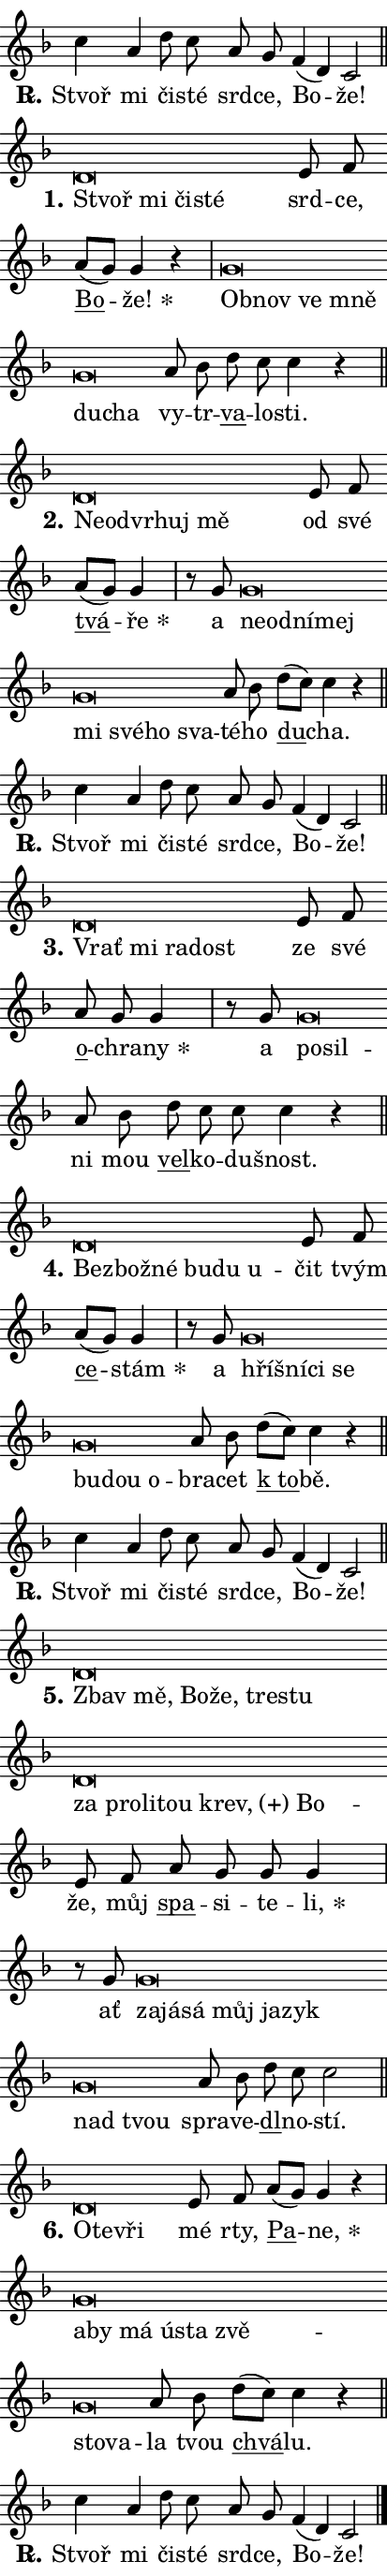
\version "2.24.0"
\header { tagline = "" }
\paper {
  indent = 0\cm
  top-margin = 0\cm
  right-margin = 0\cm
  bottom-margin = 0\cm
  left-margin = 0\cm
  paper-width = 7\cm
  page-breaking = #ly:one-page-breaking
  system-system-spacing.basic-distance = #11
  score-system-spacing.basic-distance = #11
  ragged-last = ##f
}


%% Author: Thomas Morley
%% https://lists.gnu.org/archive/html/lilypond-user/2020-05/msg00002.html
#(define (line-position grob)
"Returns position of @var[grob} in current system:
   @code{'start}, if at first time-step
   @code{'end}, if at last time-step
   @code{'middle} otherwise
"
  (let* ((col (ly:item-get-column grob))
         (ln (ly:grob-object col 'left-neighbor))
         (rn (ly:grob-object col 'right-neighbor))
         (col-to-check-left (if (ly:grob? ln) ln col))
         (col-to-check-right (if (ly:grob? rn) rn col))
         (break-dir-left
           (and
             (ly:grob-property col-to-check-left 'non-musical #f)
             (ly:item-break-dir col-to-check-left)))
         (break-dir-right
           (and
             (ly:grob-property col-to-check-right 'non-musical #f)
             (ly:item-break-dir col-to-check-right))))
        (cond ((eqv? 1 break-dir-left) 'start)
              ((eqv? -1 break-dir-right) 'end)
              (else 'middle))))

#(define (tranparent-at-line-position vctor)
  (lambda (grob)
  "Relying on @code{line-position} select the relevant enry from @var{vctor}.
Used to determine transparency,"
    (case (line-position grob)
      ((end) (not (vector-ref vctor 0)))
      ((middle) (not (vector-ref vctor 1)))
      ((start) (not (vector-ref vctor 2))))))

noteHeadBreakVisibility =
#(define-music-function (break-visibility)(vector?)
"Makes @code{NoteHead}s transparent relying on @var{break-visibility}"
#{
  \override NoteHead.transparent =
    #(tranparent-at-line-position break-visibility)
#})

#(define delete-ledgers-for-transparent-note-heads
  (lambda (grob)
    "Reads whether a @code{NoteHead} is transparent.
If so this @code{NoteHead} is removed from @code{'note-heads} from
@var{grob}, which is supposed to be @code{LedgerLineSpanner}.
As a result ledgers are not printed for this @code{NoteHead}"
    (let* ((nhds-array (ly:grob-object grob 'note-heads))
           (nhds-list
             (if (ly:grob-array? nhds-array)
                 (ly:grob-array->list nhds-array)
                 '()))
           ;; Relies on the transparent-property being done before
           ;; Staff.LedgerLineSpanner.after-line-breaking is executed.
           ;; This is fragile ...
           (to-keep
             (remove
               (lambda (nhd)
                 (ly:grob-property nhd 'transparent #f))
               nhds-list)))
      ;; TODO find a better method to iterate over grob-arrays, similiar
      ;; to filter/remove etc for lists
      ;; For now rebuilt from scratch
      (set! (ly:grob-object grob 'note-heads)  '())
      (for-each
        (lambda (nhd)
          (ly:pointer-group-interface::add-grob grob 'note-heads nhd))
        to-keep))))

hideNotes = {
  \noteHeadBreakVisibility #begin-of-line-visible
}
unHideNotes = {
  \noteHeadBreakVisibility #all-visible
}

% work-around for resetting accidentals
% https://lilypond.org/doc/v2.23/Documentation/notation/displaying-rhythms#unmetered-music
cadenzaMeasure = {
  \cadenzaOff
  \partial 1024 s1024
  \cadenzaOn
}

#(define-markup-command (accent layout props text) (markup?)
  "Underline accented syllable"
  (interpret-markup layout props
    #{\markup \override #'(offset . 4.3) \underline { #text }#}))

responsum = \markup \concat {
  "R" \hspace #-1.05 \path #0.1 #'((moveto 0 0.07) (lineto 0.9 0.8)) \hspace #0.05 "."
}

\layout {
    \context {
        \Staff
        \remove "Time_signature_engraver"
        \override LedgerLineSpanner.after-line-breaking = #delete-ledgers-for-transparent-note-heads
    }
    \context {
        \Voice {
            \override NoteHead.output-attributes = #'((class . "notehead"))
            \override Hairpin.height = #0.55
        }
    }
    \context {
        \Lyrics {
            \override StanzaNumber.output-attributes = #'((class . "stanzanumber"))
            \override LyricSpace.minimum-distance = #0.9
            \override LyricText.font-name = #"TeX Gyre Schola"
            \override LyricText.font-size = 1
            \override StanzaNumber.font-name = #"TeX Gyre Schola Bold"
            \override StanzaNumber.font-size = 1
        }
    }
}

% magnetic-lyrics.ily
%
%   written by
%     Jean Abou Samra <jean@abou-samra.fr>
%     Werner Lemberg <wl@gnu.org>
%
%   adapted by
%     Jiri Hon <jiri.hon@gmail.com>
%
% Version 2022-Apr-15

% https://www.mail-archive.com/lilypond-user@gnu.org/msg149350.html

#(define (Left_hyphen_pointer_engraver context)
   "Collect syllable-hyphen-syllable occurrences in lyrics and store
them in properties.  This engraver only looks to the left.  For
example, if the lyrics input is @code{foo -- bar}, it does the
following.

@itemize @bullet
@item
Set the @code{text} property of the @code{LyricHyphen} grob between
@q{foo} and @q{bar} to @code{foo}.

@item
Set the @code{left-hyphen} property of the @code{LyricText} grob with
text @q{foo} to the @code{LyricHyphen} grob between @q{foo} and
@q{bar}.
@end itemize

Use this auxiliary engraver in combination with the
@code{lyric-@/text::@/apply-@/magnetic-@/offset!} hook."
   (let ((hyphen #f)
         (text #f))
     (make-engraver
      (acknowledgers
       ((lyric-syllable-interface engraver grob source-engraver)
        (set! text grob)))
      (end-acknowledgers
       ((lyric-hyphen-interface engraver grob source-engraver)
        ;(when (not (grob::has-interface grob 'lyric-space-interface))
          (set! hyphen grob)));)
      ((stop-translation-timestep engraver)
       (when (and text hyphen)
         (ly:grob-set-object! text 'left-hyphen hyphen))
       (set! text #f)
       (set! hyphen #f)))))

#(define (lyric-text::apply-magnetic-offset! grob)
   "If the space between two syllables is less than the value in
property @code{LyricText@/.details@/.squash-threshold}, move the right
syllable to the left so that it gets concatenated with the left
syllable.

Use this function as a hook for
@code{LyricText@/.after-@/line-@/breaking} if the
@code{Left_@/hyphen_@/pointer_@/engraver} is active."
   (let ((hyphen (ly:grob-object grob 'left-hyphen #f)))
     (when hyphen
       (let ((left-text (ly:spanner-bound hyphen LEFT)))
         (when (grob::has-interface left-text 'lyric-syllable-interface)
           (let* ((common (ly:grob-common-refpoint grob left-text X))
                  (this-x-ext (ly:grob-extent grob common X))
                  (left-x-ext
                   (begin
                     ;; Trigger magnetism for left-text.
                     (ly:grob-property left-text 'after-line-breaking)
                     (ly:grob-extent left-text common X)))
                  ;; `delta` is the gap width between two syllables.
                  (delta (- (interval-start this-x-ext)
                            (interval-end left-x-ext)))
                  (details (ly:grob-property grob 'details))
                  (threshold (assoc-get 'squash-threshold details 0.2)))
             (when (< delta threshold)
               (let* (;; We have to manipulate the input text so that
                      ;; ligatures crossing syllable boundaries are not
                      ;; disabled.  For languages based on the Latin
                      ;; script this is essentially a beautification.
                      ;; However, for non-Western scripts it can be a
                      ;; necessity.
                      (lt (ly:grob-property left-text 'text))
                      (rt (ly:grob-property grob 'text))
                      (is-space (grob::has-interface hyphen 'lyric-space-interface))
                      (space (if is-space " " ""))
                      (space-markup (grob-interpret-markup grob " "))
                      (space-size (interval-length (ly:stencil-extent space-markup X)))
                      (extra-delta (if is-space space-size 0))
                      ;; Append new syllable.
                      (ltrt-space (if (and (string? lt) (string? rt))
                                (string-append lt space rt)
                                (make-concat-markup (list lt space rt))))
                      ;; Right-align `ltrt` to the right side.
                      (ltrt-space-markup (grob-interpret-markup
                               grob
                               (make-translate-markup
                                (cons (interval-length this-x-ext) 0)
                                (make-right-align-markup ltrt-space)))))
                 (begin
                   ;; Don't print `left-text`.
                   (ly:grob-set-property! left-text 'stencil #f)
                   ;; Set text and stencil (which holds all collected
                   ;; syllables so far) and shift it to the left.
                   (ly:grob-set-property! grob 'text ltrt-space)
                   (ly:grob-set-property! grob 'stencil ltrt-space-markup)
                   (ly:grob-translate-axis! grob (- (- delta extra-delta)) X))))))))))


#(define (lyric-hyphen::displace-bounds-first grob)
   ;; Make very sure this callback isn't triggered too early.
   (let ((left (ly:spanner-bound grob LEFT))
         (right (ly:spanner-bound grob RIGHT)))
     (ly:grob-property left 'after-line-breaking)
     (ly:grob-property right 'after-line-breaking)
     (ly:lyric-hyphen::print grob)))

squashThreshold = #0.4

\layout {
  \context {
    \Lyrics
    \consists #Left_hyphen_pointer_engraver
    \override LyricText.after-line-breaking =
      #lyric-text::apply-magnetic-offset!
    \override LyricHyphen.stencil = #lyric-hyphen::displace-bounds-first
    \override LyricText.details.squash-threshold = \squashThreshold
    \override LyricHyphen.minimum-distance = 0
    \override LyricHyphen.minimum-length = \squashThreshold
  }
}

squash = \override LyricText.details.squash-threshold = 9999
unSquash = \override LyricText.details.squash-threshold = \squashThreshold

left = \override LyricText.self-alignment-X = #LEFT
unLeft = \revert LyricText.self-alignment-X

starOffset = #(lambda (grob) 
                (let ((x_offset (ly:self-alignment-interface::aligned-on-x-parent grob)))
                  (if (= x_offset 0) 0 (+ x_offset 1.2))))

star = #(define-music-function (syllable)(string?)
"Append star separator at the end of a syllable"
#{
  \once \override LyricText.X-offset = #starOffset
  \lyricmode { \markup {
    #syllable
    \override #'((font-name . "TeX Gyre Schola Bold")) \hspace #0.2 \lower #0.65 \larger "*"
  } }
#})

starAccent = #(define-music-function (syllable)(string?)
"Append star separator at the end of a syllable and make accent"
#{
  \once \override LyricText.X-offset = #starOffset
  \lyricmode { \markup {
    \accent #syllable
    \override #'((font-name . "TeX Gyre Schola Bold")) \hspace #0.2 \lower #0.65 \larger "*"
  } }
#})

breath = #(define-music-function (syllable)(string?)
"Append breathing indicator at the end of a syllable"
#{
  \lyricmode { \markup { #syllable "+" } }
#})

optionalBreath = #(define-music-function (syllable)(string?)
"Append optional breathing indicator at the end of a syllable"
#{
  \lyricmode { \markup { #syllable "(+)" } }
#})


\score {
    <<
        \new Voice = "melody" { \cadenzaOn \key f \major \relative { c''4 a d8 c a g \bar "" f4( d) c2 \cadenzaMeasure \bar "||" \break } }
        \new Lyrics \lyricsto "melody" { \lyricmode { \set stanza = \responsum
Stvoř mi či -- sté srd -- ce, Bo -- že! } }
    >>
    \layout {}
}

\score {
    <<
        \new Voice = "melody" { \cadenzaOn \key f \major \relative { d'\breve*1/16 \hideNotes \breve*1/16 \bar "" \breve*1/16 \breve*1/16 \bar "" \unHideNotes e8 f \bar "" a[( g)] g4 r \cadenzaMeasure \bar "|" g\breve*1/16 \hideNotes \breve*1/16 \bar "" \breve*1/16 \bar "" \breve*1/16 \bar "" \breve*1/16 \breve*1/16 \bar "" \unHideNotes a8 bes \bar "" d c c4 r \cadenzaMeasure \bar "||" \break } }
        \new Lyrics \lyricsto "melody" { \lyricmode { \set stanza = "1."
\left Stvoř \squash mi či -- sté \unLeft \unSquash srd -- ce, \markup \accent Bo -- \star že! \left Ob -- \squash nov ve mně du -- cha \unLeft \unSquash vy -- tr -- \markup \accent va -- lo -- sti. } }
    >>
    \layout {}
}

\score {
    <<
        \new Voice = "melody" { \cadenzaOn \key f \major \relative { d'\breve*1/16 \hideNotes \breve*1/16 \bar "" \breve*1/16 \bar "" \breve*1/16 \breve*1/16 \bar "" \unHideNotes e8 f \bar "" a[( g)] g4 \cadenzaMeasure \bar "|" r8 g8 g\breve*1/16 \hideNotes \breve*1/16 \bar "" \breve*1/16 \bar "" \breve*1/16 \bar "" \breve*1/16 \bar "" \breve*1/16 \bar "" \breve*1/16 \breve*1/16 \bar "" \unHideNotes a8 bes \bar "" d[( c)] c4 r \cadenzaMeasure \bar "||" \break } }
        \new Lyrics \lyricsto "melody" { \lyricmode { \set stanza = "2."
\left Ne -- \squash od -- vr -- huj mě \unLeft \unSquash od své \markup \accent tvá -- \star ře a \left ne -- \squash od -- ní -- mej mi své -- ho sva -- \unLeft \unSquash té -- ho \markup \accent du -- cha. } }
    >>
    \layout {}
}

\score {
    <<
        \new Voice = "melody" { \cadenzaOn \key f \major \relative { c''4 a d8 c a g \bar "" f4( d) c2 \cadenzaMeasure \bar "||" \break } }
        \new Lyrics \lyricsto "melody" { \lyricmode { \set stanza = \responsum
Stvoř mi či -- sté srd -- ce, Bo -- že! } }
    >>
    \layout {}
}

\score {
    <<
        \new Voice = "melody" { \cadenzaOn \key f \major \relative { d'\breve*1/16 \hideNotes \breve*1/16 \bar "" \breve*1/16 \breve*1/16 \bar "" \unHideNotes e8 f \bar "" a g g4 \cadenzaMeasure \bar "|" r8 g8 g\breve*1/16 \hideNotes \breve*1/16 \bar "" \unHideNotes a8 bes \bar "" d c c c4 r \cadenzaMeasure \bar "||" \break } }
        \new Lyrics \lyricsto "melody" { \lyricmode { \set stanza = "3."
\left Vrať \squash mi ra -- dost \unLeft \unSquash ze své \markup \accent o -- chra -- \star ny a \left po -- \squash sil -- \unLeft \unSquash ni mou \markup \accent vel -- ko -- du -- šnost. } }
    >>
    \layout {}
}

\score {
    <<
        \new Voice = "melody" { \cadenzaOn \key f \major \relative { d'\breve*1/16 \hideNotes \breve*1/16 \bar "" \breve*1/16 \bar "" \breve*1/16 \bar "" \breve*1/16 \breve*1/16 \bar "" \unHideNotes e8 f \bar "" a[( g)] g4 \cadenzaMeasure \bar "|" r8 g8 g\breve*1/16 \hideNotes \breve*1/16 \bar "" \breve*1/16 \bar "" \breve*1/16 \bar "" \breve*1/16 \bar "" \breve*1/16 \breve*1/16 \bar "" \unHideNotes a8 bes \bar "" d[( c)] c4 r \cadenzaMeasure \bar "||" \break } }
        \new Lyrics \lyricsto "melody" { \lyricmode { \set stanza = "4."
\left Bez -- \squash bož -- né bu -- du u -- \unLeft \unSquash čit tvým \markup \accent ce -- \star stám a \left hří -- \squash šní -- ci se bu -- dou o -- \unLeft \unSquash bra -- cet \markup \accent "k to" -- bě. } }
    >>
    \layout {}
}

\score {
    <<
        \new Voice = "melody" { \cadenzaOn \key f \major \relative { c''4 a d8 c a g \bar "" f4( d) c2 \cadenzaMeasure \bar "||" \break } }
        \new Lyrics \lyricsto "melody" { \lyricmode { \set stanza = \responsum
Stvoř mi či -- sté srd -- ce, Bo -- že! } }
    >>
    \layout {}
}

\score {
    <<
        \new Voice = "melody" { \cadenzaOn \key f \major \relative { d'\breve*1/16 \hideNotes \breve*1/16 \bar "" \breve*1/16 \bar "" \breve*1/16 \bar "" \breve*1/16 \bar "" \breve*1/16 \bar "" \breve*1/16 \bar "" \breve*1/16 \bar "" \breve*1/16 \bar "" \breve*1/16 \bar "" \breve*1/16 \breve*1/16 \bar "" \unHideNotes e8 f \bar "" a g g g4 \cadenzaMeasure \bar "|" r8 g8 g\breve*1/16 \hideNotes \breve*1/16 \bar "" \breve*1/16 \bar "" \breve*1/16 \bar "" \breve*1/16 \bar "" \breve*1/16 \bar "" \breve*1/16 \breve*1/16 \bar "" \unHideNotes a8 bes \bar "" d c c2 \cadenzaMeasure \bar "||" \break } }
        \new Lyrics \lyricsto "melody" { \lyricmode { \set stanza = "5."
\left Zbav \squash mě, Bo -- že, tre -- stu za pro -- li -- tou \optionalBreath krev, Bo -- \unLeft \unSquash že, můj \markup \accent spa -- si -- te -- \star li, ať \left za -- \squash já -- sá můj ja -- zyk nad tvou \unLeft \unSquash spra -- ve -- \markup \accent dl -- no -- stí. } }
    >>
    \layout {}
}

\score {
    <<
        \new Voice = "melody" { \cadenzaOn \key f \major \relative { d'\breve*1/16 \hideNotes \breve*1/16 \breve*1/16 \bar "" \unHideNotes e8 f \bar "" a[( g)] g4 r \cadenzaMeasure \bar "|" g\breve*1/16 \hideNotes \breve*1/16 \bar "" \breve*1/16 \bar "" \breve*1/16 \bar "" \breve*1/16 \bar "" \breve*1/16 \bar "" \breve*1/16 \breve*1/16 \bar "" \unHideNotes a8 bes \bar "" d[( c)] c4 r \cadenzaMeasure \bar "||" \break } }
        \new Lyrics \lyricsto "melody" { \lyricmode { \set stanza = "6."
\left O -- \squash te -- vři \unLeft \unSquash mé rty, \markup \accent Pa -- \star ne, \left a -- \squash by má ú -- sta zvě -- sto -- va -- \unLeft \unSquash la tvou \markup \accent chvá -- lu. } }
    >>
    \layout {}
}

\score {
    <<
        \new Voice = "melody" { \cadenzaOn \key f \major \relative { c''4 a d8 c a g \bar "" f4( d) c2 \cadenzaMeasure \bar "||" \break } \bar "|." }
        \new Lyrics \lyricsto "melody" { \lyricmode { \set stanza = \responsum
Stvoř mi či -- sté srd -- ce, Bo -- že! } }
    >>
    \layout {}
}
